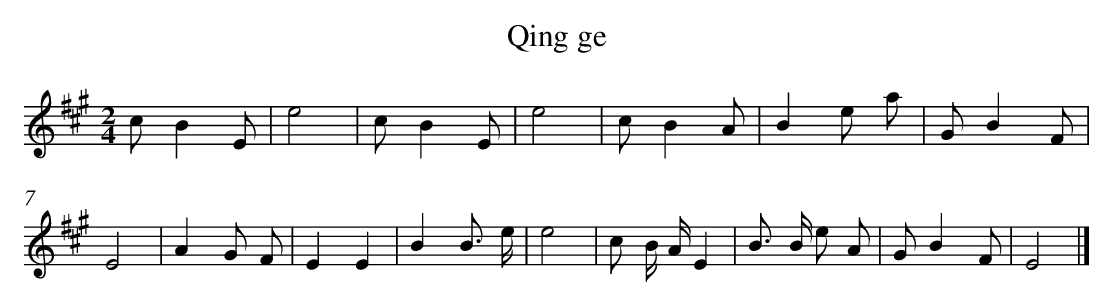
X:1
T: Qing ge
L: 1/8
M: 2/4
K: A
cB2E [I:setbarnb 1]|
e4 |
cB2E |
e4 |
cB2A |
B2e a |
GB2F |
E4 |
A2G F |
E2E2 |
B2B3/ e/ |
e4 |
c B/ A/E2 |
B> B e A |
GB2F |
E4 |]
